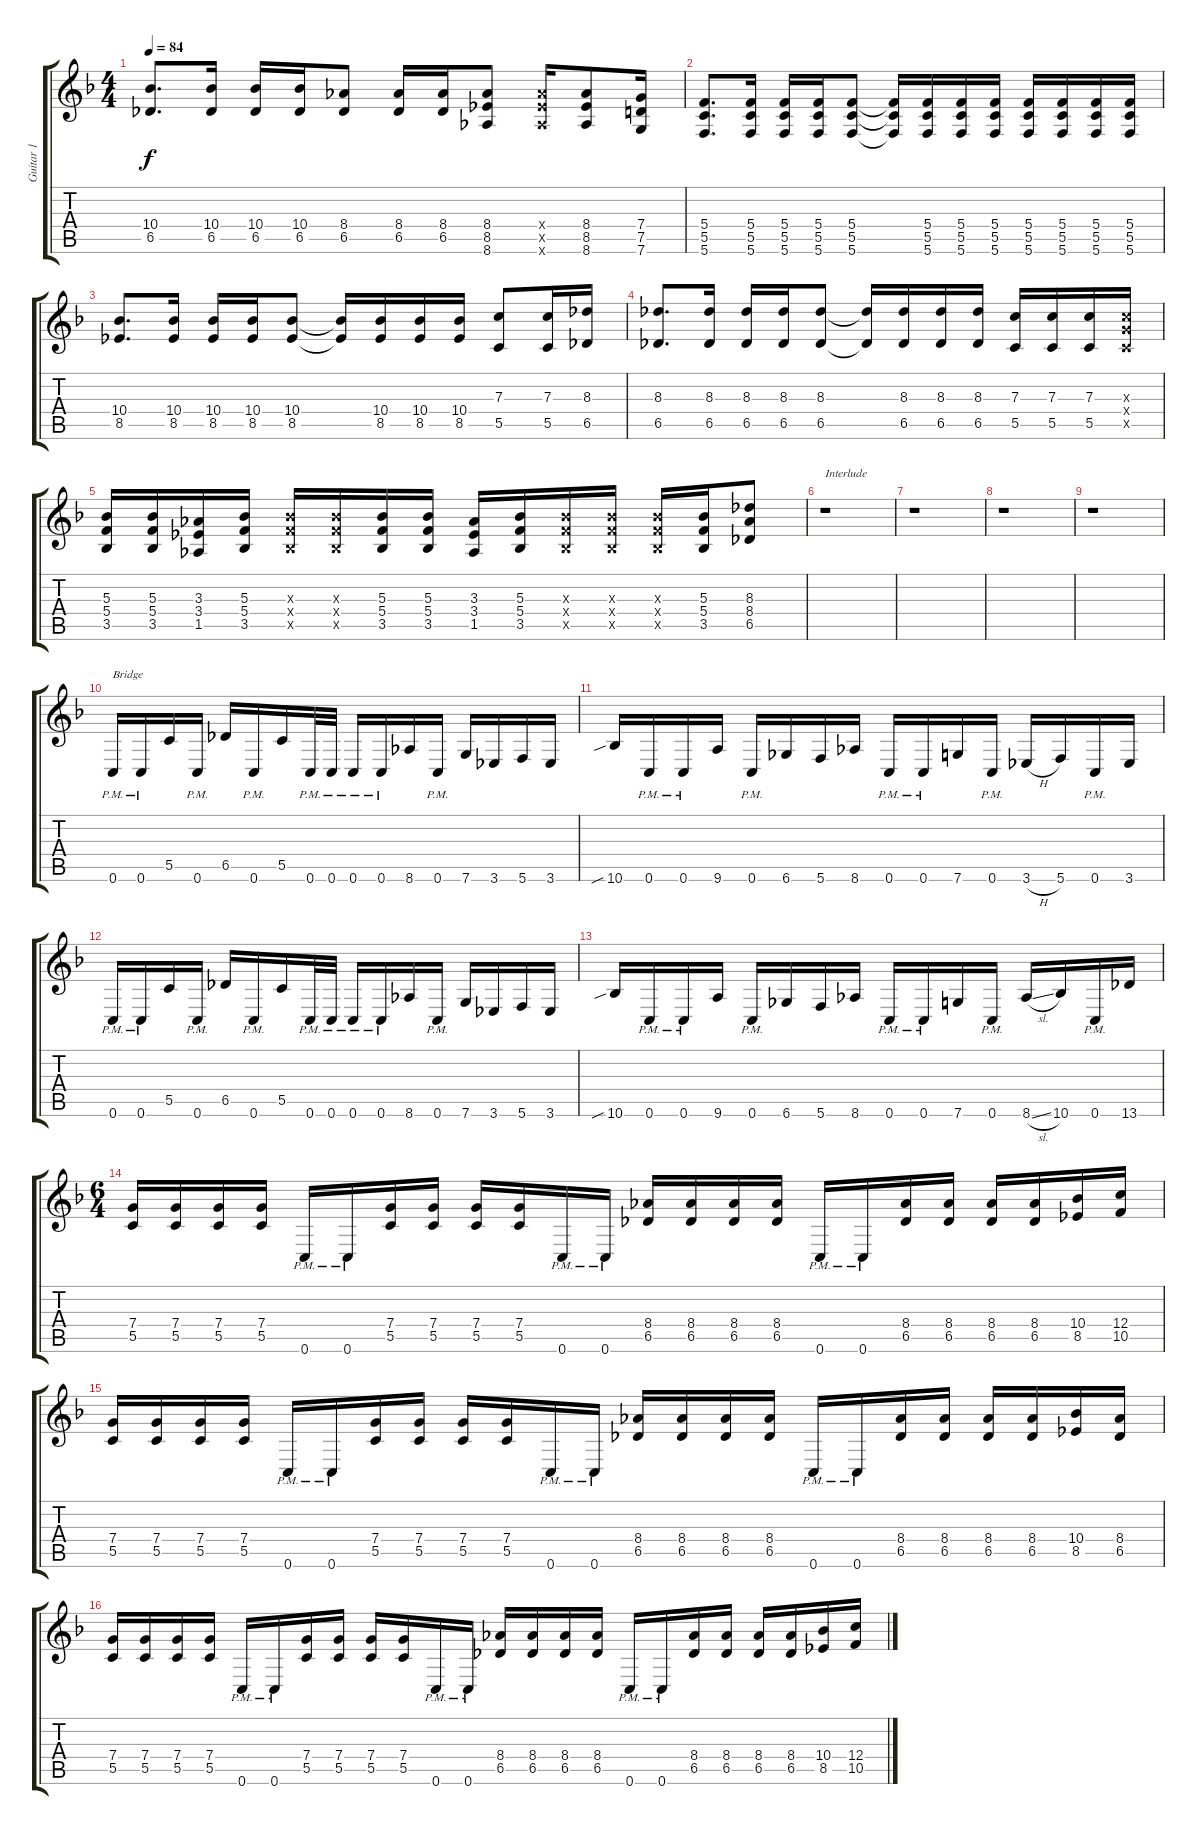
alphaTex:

\track ("Guitar 1" "Guitar 1") {instrument distortionguitar}
\staff {score tabs}
\tuning (D4 A3 F3 C3 G2 C2) {hide}
\ts (4 4)
\tempo 84
\clef g2
\ks f
(10.4 6.5).8{d dy f} (10.4 6.5).16 (10.4 6.5).16 (10.4 6.5).16 (8.4 6.5).8 (8.4 6.5).16 (8.4 6.5).16 (8.4 8.5 8.6).8 (8.4{x} 8.5{x} 8.6{x}).16 (8.4 8.5 8.6).8 (7.4 7.5 7.6).16 |
(5.4 5.5 5.6).8{d} (5.4 5.5 5.6).16 (5.4 5.5 5.6).16 (5.4 5.5 5.6).16 (5.4 5.5 5.6).8 (5.4{t} 5.5{t} 5.6{t}).16 (5.4 5.5 5.6).16 (5.4 5.5 5.6).16 (5.4 5.5 5.6).16 (5.4 5.5 5.6).16 (5.4 5.5 5.6).16 (5.4 5.5 5.6).16 (5.4 5.5 5.6).16 |
(10.4 8.5).8{d} (10.4 8.5).16 (10.4 8.5).16 (10.4 8.5).16 (10.4 8.5).8 (10.4{t} 8.5{t}).16 (10.4 8.5).16 (10.4 8.5).16 (10.4 8.5).16 (7.3 5.5).8 (7.3 5.5).16 (8.3 6.5).16 |
(8.3 6.5).8{d} (8.3 6.5).16 (8.3 6.5).16 (8.3 6.5).16 (8.3 6.5).8 (8.3{t} 6.5{t}).16 (8.3 6.5).16 (8.3 6.5).16 (8.3 6.5).16 (7.3 5.5).16 (7.3 5.5).16 (7.3 5.5).16 (7.3{x} 7.4{x} 5.5{x}).16 |
(5.3 5.4 3.5).16 (5.3 5.4 3.5).16 (3.3 3.4 1.5).16 (5.3 5.4 3.5).16 (5.3{x} 5.4{x} 3.5{x}).16 (5.3{x} 5.4{x} 3.5{x}).16 (5.3 5.4 3.5).16 (5.3 5.4 3.5).16 (3.3 3.4 1.5).16 (5.3 5.4 3.5).16 (5.3{x} 5.4{x} 3.5{x}).16 (5.3{x} 5.4{x} 3.5{x}).16 (5.3{x} 5.4{x} 3.5{x}).16 (5.3 5.4 3.5).16 (8.3 8.4 6.5).8 |
r.1{txt "Interlude"} |
r.1 |
r.1 |
r.1 |
0.6{pm}.16{txt "Bridge"} 0.6{pm}.16 5.5.16 0.6{pm}.16 6.5.16 0.6{pm}.16 5.5.16 0.6{pm}.32 0.6{pm}.32 0.6{pm}.16 0.6{pm}.16 8.6.16 0.6{pm}.16 7.6.16 3.6.16 5.6.16 3.6.16 |
10.6{sib}.16 0.6{pm}.16 0.6{pm}.16 9.6.16 0.6{pm}.16 6.6.16 5.6.16 8.6.16 0.6{pm}.16 0.6{pm}.16 7.6.16 0.6{pm}.16 3.6{h}.16 5.6.16 0.6{pm}.16 3.6.16 |
0.6{pm}.16 0.6{pm}.16 5.5.16 0.6{pm}.16 6.5.16 0.6{pm}.16 5.5.16 0.6{pm}.32 0.6{pm}.32 0.6{pm}.16 0.6{pm}.16 8.6.16 0.6{pm}.16 7.6.16 3.6.16 5.6.16 3.6.16 |
10.6{sib}.16 0.6{pm}.16 0.6{pm}.16 9.6.16 0.6{pm}.16 6.6.16 5.6.16 8.6.16 0.6{pm}.16 0.6{pm}.16 7.6.16 0.6{pm}.16 8.6{sl}.16 10.6.16 0.6{pm}.16 13.6.16 |
\ts (6 4)
(7.4 5.5).16 (7.4 5.5).16 (7.4 5.5).16 (7.4 5.5).16 0.6{pm}.16 0.6{pm}.16 (7.4 5.5).16 (7.4 5.5).16 (7.4 5.5).16 (7.4 5.5).16 0.6{pm}.16 0.6{pm}.16 (8.4 6.5).16 (8.4 6.5).16 (8.4 6.5).16 (8.4 6.5).16 0.6{pm}.16 0.6{pm}.16 (8.4 6.5).16 (8.4 6.5).16 (8.4 6.5).16 (8.4 6.5).16 (10.4 8.5).16 (12.4 10.5).16 |
(7.4 5.5).16 (7.4 5.5).16 (7.4 5.5).16 (7.4 5.5).16 0.6{pm}.16 0.6{pm}.16 (7.4 5.5).16 (7.4 5.5).16 (7.4 5.5).16 (7.4 5.5).16 0.6{pm}.16 0.6{pm}.16 (8.4 6.5).16 (8.4 6.5).16 (8.4 6.5).16 (8.4 6.5).16 0.6{pm}.16 0.6{pm}.16 (8.4 6.5).16 (8.4 6.5).16 (8.4 6.5).16 (8.4 6.5).16 (10.4 8.5).16 (8.4 6.5).16 |
(7.4 5.5).16 (7.4 5.5).16 (7.4 5.5).16 (7.4 5.5).16 0.6{pm}.16 0.6{pm}.16 (7.4 5.5).16 (7.4 5.5).16 (7.4 5.5).16 (7.4 5.5).16 0.6{pm}.16 0.6{pm}.16 (8.4 6.5).16 (8.4 6.5).16 (8.4 6.5).16 (8.4 6.5).16 0.6{pm}.16 0.6{pm}.16 (8.4 6.5).16 (8.4 6.5).16 (8.4 6.5).16 (8.4 6.5).16 (10.4 8.5).16 (12.4 10.5).16
